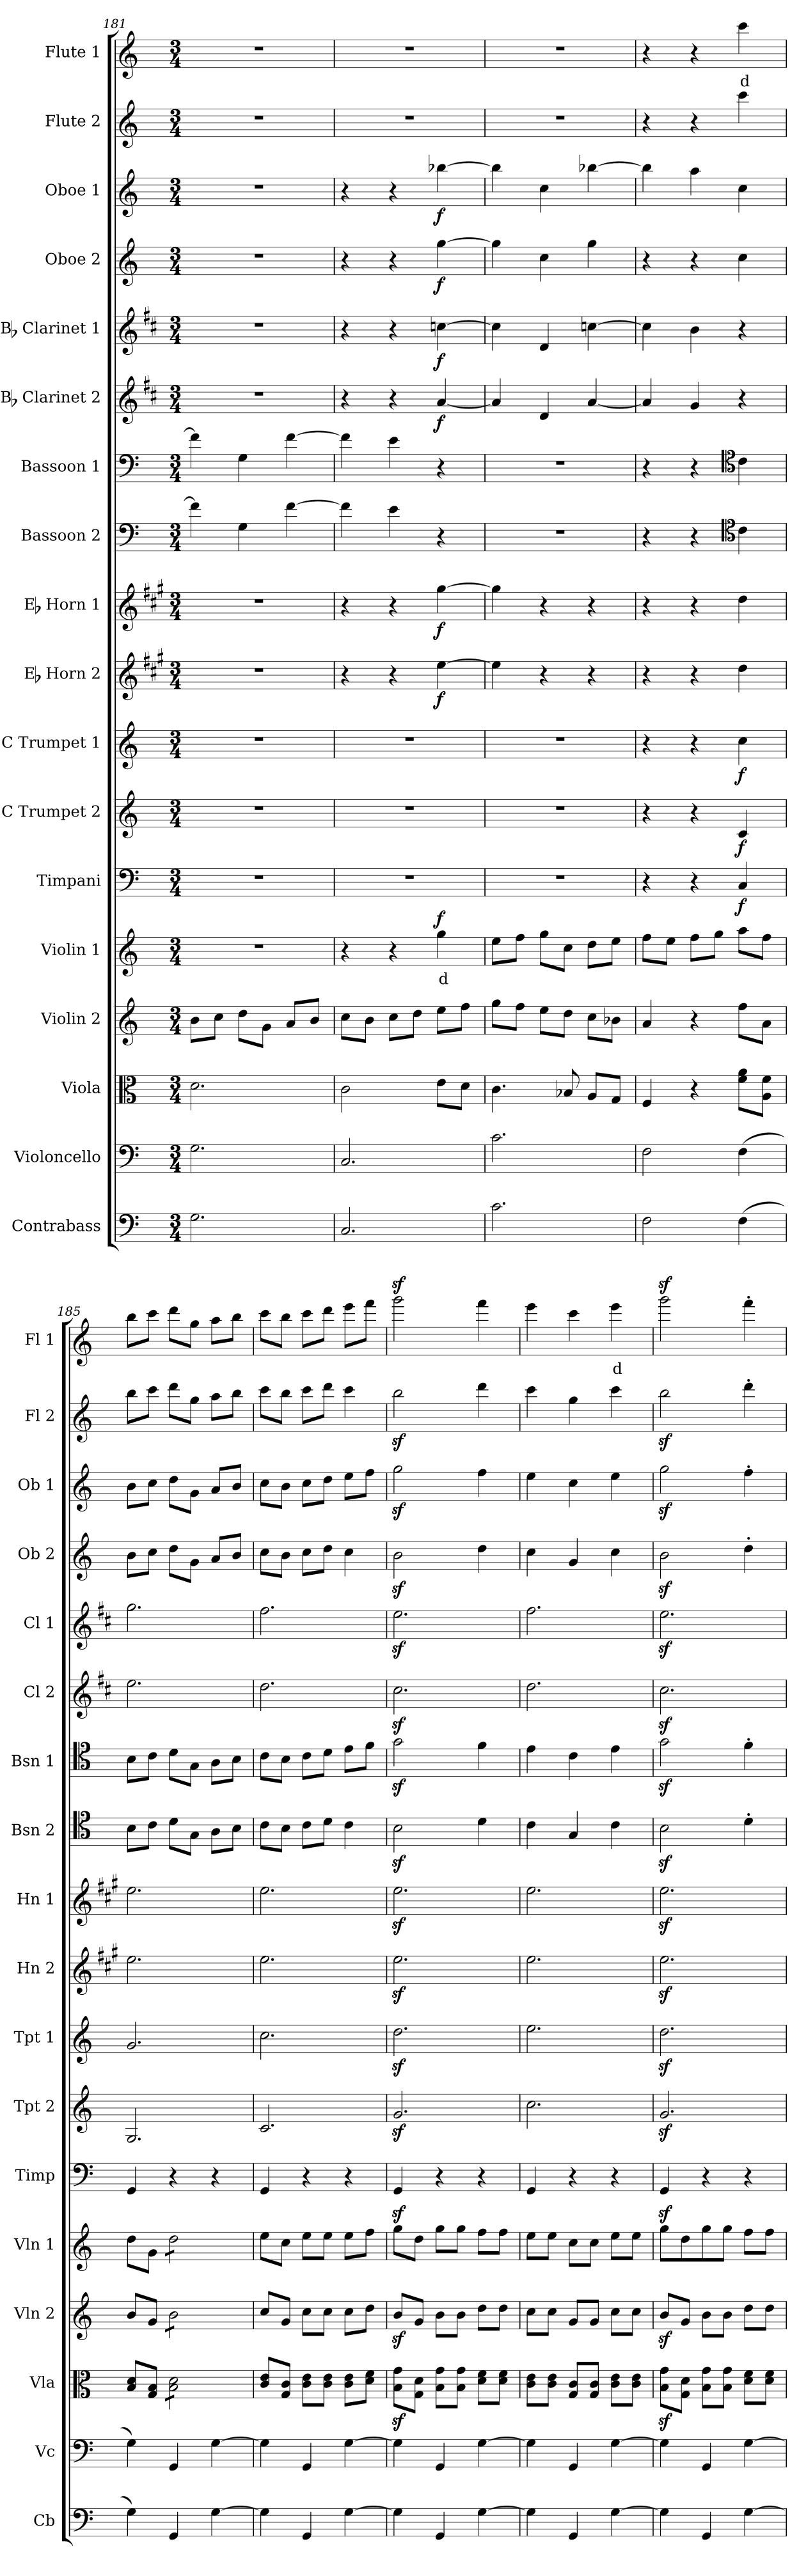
**kern	**kern	**kern	**kern	**kern	**text	**dynam	**kern	**dynam	**kern	**dynam	**kern	**dynam	**kern	**dynam	**kern	**dynam	**kern	**kern	**kern	**dynam	**kern	**dynam	**kern	**dynam	**kern	**dynam	**kern	**kern	**text
*part18	*part17	*part16	*part15	*part14	*part14	*part14	*part13	*part13	*part12	*part12	*part11	*part11	*part10	*part10	*part9	*part9	*part8	*part7	*part6	*part6	*part5	*part5	*part4	*part4	*part3	*part3	*part2	*part1	*part1
*staff18	*staff17	*staff16	*staff15	*staff14	*staff14	*staff14	*staff13	*staff13	*staff12	*staff12	*staff11	*staff11	*staff10	*staff10	*staff9	*staff9	*staff8	*staff7	*staff6	*staff6	*staff5	*staff5	*staff4	*staff4	*staff3	*staff3	*staff2	*staff1	*staff1
*I"Contrabass	*I"Violoncello	*I"Viola	*I"Violin 2	*I"Violin 1	*	*	*I"Timpani	*	*I"C Trumpet 2	*	*I"C Trumpet 1	*	*I"Eb Horn 2	*	*I"Eb Horn 1	*	*I"Bassoon 2	*I"Bassoon 1	*I"Bb Clarinet 2	*	*I"Bb Clarinet 1	*	*I"Oboe 2	*	*I"Oboe 1	*	*I"Flute 2	*I"Flute 1	*
*I'Cb	*I'Vc	*I'Vla	*I'Vln 2	*I'Vln 1	*	*	*I'Timp	*	*I'Tpt 2	*	*I'Tpt 1	*	*I'Hn 2	*	*I'Hn 1	*	*I'Bsn 2	*I'Bsn 1	*I'Cl 2	*	*I'Cl 1	*	*I'Ob 2	*	*I'Ob 1	*	*I'Fl 2	*I'Fl 1	*
!!LO:PB:g=z
*clefF4	*clefF4	*clefC3	*clefG2	*clefG2	*	*	*clefF4	*	*clefG2	*	*clefG2	*	*clefG2	*	*clefG2	*	*clefF4	*clefF4	*clefG2	*	*clefG2	*	*clefG2	*	*clefG2	*	*clefG2	*clefG2	*
*ITrd7c12	*	*	*	*	*	*	*	*	*	*	*	*	*ITrd5c9	*	*ITrd5c9	*	*	*	*ITrd1c2	*	*ITrd1c2	*	*	*	*	*	*	*	*
*k[]	*k[]	*k[]	*k[]	*k[]	*	*	*k[]	*	*k[]	*	*k[]	*	*k[]	*	*k[]	*	*k[]	*k[]	*k[]	*	*k[]	*	*k[]	*	*k[]	*	*k[]	*k[]	*
*M3/4	*M3/4	*M3/4	*M3/4	*M3/4	*	*	*M3/4	*	*M3/4	*	*M3/4	*	*M3/4	*	*M3/4	*	*M3/4	*M3/4	*M3/4	*	*M3/4	*	*M3/4	*	*M3/4	*	*M3/4	*M3/4	*
=181	=181	=181	=181	=181	=181	=181	=181	=181	=181	=181	=181	=181	=181	=181	=181	=181	=181	=181	=181	=181	=181	=181	=181	=181	=181	=181	=181	=181	=181
2.GG\	2.G\	2.d\	8b\L	2.r	.	.	2.r	.	2.r	.	2.r	.	2.r	.	2.r	.	4f\]	4f\]	2.r	.	2.r	.	2.r	.	2.r	.	2.r	2.r	.
.	.	.	8cc\J	.	.	.	.	.	.	.	.	.	.	.	.	.	.	.	.	.	.	.	.	.	.	.	.	.	.
.	.	.	8dd\L	.	.	.	.	.	.	.	.	.	.	.	.	.	4G\	4G\	.	.	.	.	.	.	.	.	.	.	.
.	.	.	8g\J	.	.	.	.	.	.	.	.	.	.	.	.	.	.	.	.	.	.	.	.	.	.	.	.	.	.
.	.	.	8a/L	.	.	.	.	.	.	.	.	.	.	.	.	.	[4f\	[4f\	.	.	.	.	.	.	.	.	.	.	.
.	.	.	8b/J	.	.	.	.	.	.	.	.	.	.	.	.	.	.	.	.	.	.	.	.	.	.	.	.	.	.
=182	=182	=182	=182	=182	=182	=182	=182	=182	=182	=182	=182	=182	=182	=182	=182	=182	=182	=182	=182	=182	=182	=182	=182	=182	=182	=182	=182	=182	=182
2.CC/	2.C/	2c\	8cc\L	4r	.	.	2.r	.	2.r	.	2.r	.	4r	.	4r	.	4f\]	4f\]	4r	.	4r	.	4r	.	4r	.	2.r	2.r	.
.	.	.	8b\J	.	.	.	.	.	.	.	.	.	.	.	.	.	.	.	.	.	.	.	.	.	.	.	.	.	.
.	.	.	8cc\L	4r	.	.	.	.	.	.	.	.	4r	.	4r	.	4e\	4e\	4r	.	4r	.	4r	.	4r	.	.	.	.
.	.	.	8dd\J	.	.	.	.	.	.	.	.	.	.	.	.	.	.	.	.	.	.	.	.	.	.	.	.	.	.
!	!	!	!	!	!LO:LY:b:color=#FF0000	!LO:DY:b	!	!	!	!	!	!	!	!LO:DY:b	!	!LO:DY:b	!	!	!	!LO:DY:b	!	!LO:DY:b	!	!LO:DY:b	!	!LO:DY:b	!	!	!
.	.	8e\L	8ee\L	4gg\	d	f	.	.	.	.	.	.	[4g\	f	[4b\	f	4r	4r	[4g/	f	[4b-X\	f	[4gg\	f	[4bb-X\	f	.	.	.
.	.	8d\J	8ff\J	.	.	.	.	.	.	.	.	.	.	.	.	.	.	.	.	.	.	.	.	.	.	.	.	.	.
=183	=183	=183	=183	=183	=183	=183	=183	=183	=183	=183	=183	=183	=183	=183	=183	=183	=183	=183	=183	=183	=183	=183	=183	=183	=183	=183	=183	=183	=183
2.C\	2.c\	4.c\	8gg\L	8ee\L	.	.	2.r	.	2.r	.	2.r	.	4g\]	.	4b\]	.	2.r	2.r	4g/]	.	4b-\]	.	4gg\]	.	4bb-\]	.	2.r	2.r	.
.	.	.	8ff\J	8ff\J	.	.	.	.	.	.	.	.	.	.	.	.	.	.	.	.	.	.	.	.	.	.	.	.	.
.	.	.	8ee\L	8gg\L	.	.	.	.	.	.	.	.	4r	.	4r	.	.	.	4c/	.	4c/	.	4cc\	.	4cc\	.	.	.	.
.	.	8B-X/	8dd\J	8cc\J	.	.	.	.	.	.	.	.	.	.	.	.	.	.	.	.	.	.	.	.	.	.	.	.	.
.	.	8A/L	8cc\L	8dd\L	.	.	.	.	.	.	.	.	4r	.	4r	.	.	.	[4g/	.	[4b-X\	.	4gg\	.	[4bb-X\	.	.	.	.
.	.	8G/J	8b-X\J	8ee\J	.	.	.	.	.	.	.	.	.	.	.	.	.	.	.	.	.	.	.	.	.	.	.	.	.
=184	=184	=184	=184	=184	=184	=184	=184	=184	=184	=184	=184	=184	=184	=184	=184	=184	=184	=184	=184	=184	=184	=184	=184	=184	=184	=184	=184	=184	=184
2FF\	2F\	4F/	4a/	8ff\L	.	.	4r	.	4r	.	4r	.	4r	.	4r	.	4r	4r	4g/]	.	4b-\]	.	4r	.	4bb-\]	.	4r	4r	.
.	.	.	.	8ee\J	.	.	.	.	.	.	.	.	.	.	.	.	.	.	.	.	.	.	.	.	.	.	.	.	.
.	.	4r	4r	8ff\L	.	.	4r	.	4r	.	4r	.	4r	.	4r	.	4r	4r	4f/	.	4a\	.	4r	.	4aa\	.	4r	4r	.
.	.	.	.	8gg\J	.	.	.	.	.	.	.	.	.	.	.	.	.	.	.	.	.	.	.	.	.	.	.	.	.
*	*	*	*	*	*	*	*	*	*	*	*	*	*	*	*	*	*clefC4	*clefC4	*	*	*	*	*	*	*	*	*	*	*
!	!	!	!	!	!	!	!	!LO:DY:b	!	!LO:DY:b	!	!LO:DY:b	!	!	!	!	!	!	!	!	!	!	!	!	!	!	!	!	!LO:LY:b:color=#FF0000
(4FF\	(4F\	8f\ 8a\L	8ff\L	8aa\L	.	.	4C/	f	4c/	f	4cc\	f	4f\	.	4f\	.	4c\	4c\	4r	.	4r	.	4cc\	.	4cc\	.	4ccc\	4ccc\	d
.	.	8A\ 8f\J	8a\J	8ff\J	.	.	.	.	.	.	.	.	.	.	.	.	.	.	.	.	.	.	.	.	.	.	.	.	.
=185	=185	=185	=185	=185	=185	=185	=185	=185	=185	=185	=185	=185	=185	=185	=185	=185	=185	=185	=185	=185	=185	=185	=185	=185	=185	=185	=185	=185	=185
4GG\)	4G\)	8B/ 8d/L	8b/L	8dd\L	.	.	4GG/	.	2.G/	.	2.g/	.	2.g\	.	2.g\	.	8B\L	8B\L	2.dd\	.	2.ff\	.	8b\L	.	8b\L	.	8bb\L	8bb\L	.
.	.	8G/ 8B/J	8g/J	8g\J	.	.	.	.	.	.	.	.	.	.	.	.	8c\J	8c\J	.	.	.	.	8cc\J	.	8cc\J	.	8ccc\J	8ccc\J	.
*	*	*tremolo	*	*	*	*	*	*	*	*	*	*	*	*	*	*	*	*	*	*	*	*	*	*	*	*	*	*	*
*	*	*	*tremolo	*	*	*	*	*	*	*	*	*	*	*	*	*	*	*	*	*	*	*	*	*	*	*	*	*	*
*	*	*	*	*tremolo	*	*	*	*	*	*	*	*	*	*	*	*	*	*	*	*	*	*	*	*	*	*	*	*	*
4GGG/	4GG/	8B\ 8d\L	8b\L	8dd\L	.	.	4r	.	.	.	.	.	.	.	.	.	8d\L	8d\L	.	.	.	.	8dd\L	.	8dd\L	.	8ddd\L	8ddd\L	.
.	.	8B\ 8d\	8b\	8dd\	.	.	.	.	.	.	.	.	.	.	.	.	8G\J	8G\J	.	.	.	.	8g\J	.	8g\J	.	8gg\J	8gg\J	.
[4GG\	[4G\	8B\ 8d\	8b\	8dd\	.	.	4r	.	.	.	.	.	.	.	.	.	8A\L	8A\L	.	.	.	.	8a/L	.	8a/L	.	8aa\L	8aa\L	.
.	.	8B\ 8d\J	8b\J	8dd\J	.	.	.	.	.	.	.	.	.	.	.	.	8B\J	8B\J	.	.	.	.	8b/J	.	8b/J	.	8bb\J	8bb\J	.
*	*	*	*	*Xtremolo	*	*	*	*	*	*	*	*	*	*	*	*	*	*	*	*	*	*	*	*	*	*	*	*	*
*	*	*	*Xtremolo	*	*	*	*	*	*	*	*	*	*	*	*	*	*	*	*	*	*	*	*	*	*	*	*	*	*
*	*	*Xtremolo	*	*	*	*	*	*	*	*	*	*	*	*	*	*	*	*	*	*	*	*	*	*	*	*	*	*	*
=186	=186	=186	=186	=186	=186	=186	=186	=186	=186	=186	=186	=186	=186	=186	=186	=186	=186	=186	=186	=186	=186	=186	=186	=186	=186	=186	=186	=186	=186
4GG\]	4G\]	8c/ 8e/L	8cc/L	8ee\L	.	.	4GG/	.	2.c/	.	2.cc\	.	2.g\	.	2.g\	.	8c\L	8c\L	2.cc\	.	2.ee\	.	8cc\L	.	8cc\L	.	8ccc\L	8ccc\L	.
.	.	8G/ 8c/J	8g/J	8cc\J	.	.	.	.	.	.	.	.	.	.	.	.	8B\J	8B\J	.	.	.	.	8b\J	.	8b\J	.	8bb\J	8bb\J	.
4GGG/	4GG/	8c\ 8e\L	8cc\L	8ee\L	.	.	4r	.	.	.	.	.	.	.	.	.	8c\L	8c\L	.	.	.	.	8cc\L	.	8cc\L	.	8ccc\L	8ccc\L	.
.	.	8c\ 8e\J	8cc\J	8ee\J	.	.	.	.	.	.	.	.	.	.	.	.	8d\J	8d\J	.	.	.	.	8dd\J	.	8dd\J	.	8ddd\J	8ddd\J	.
[4GG\	[4G\	8c\ 8e\L	8cc\L	8ee\L	.	.	4r	.	.	.	.	.	.	.	.	.	4c\	8e\L	.	.	.	.	4cc\	.	8ee\L	.	4ccc\	8eee\L	.
.	.	8d\ 8f\J	8dd\J	8ff\J	.	.	.	.	.	.	.	.	.	.	.	.	.	8f\J	.	.	.	.	.	.	8ff\J	.	.	8fff\J	.
=187	=187	=187	=187	=187	=187	=187	=187	=187	=187	=187	=187	=187	=187	=187	=187	=187	=187	=187	=187	=187	=187	=187	=187	=187	=187	=187	=187	=187	=187
4GG\]	4G\]	8B\z< 8g\z<L	8bz</L	8ggz<\L	.	.	4GG/	.	2.gz</	.	2.ddz<\	.	2.gz<\	.	2.gz<\	.	2Bz<\	2gz<\	2.bz<\	.	2.ddz<\	.	2bz<\	.	2ggz<\	.	2bbz<\	2gggz<\	.
.	.	8G\ 8d\J	8g/J	8dd\J	.	.	.	.	.	.	.	.	.	.	.	.	.	.	.	.	.	.	.	.	.	.	.	.	.
4GGG/	4GG/	8B\ 8g\L	8b\L	8gg\L	.	.	4r	.	.	.	.	.	.	.	.	.	.	.	.	.	.	.	.	.	.	.	.	.	.
.	.	8B\ 8g\J	8b\J	8gg\J	.	.	.	.	.	.	.	.	.	.	.	.	.	.	.	.	.	.	.	.	.	.	.	.	.
[4GG\	[4G\	8d\ 8f\L	8dd\L	8ff\L	.	.	4r	.	.	.	.	.	.	.	.	.	4d\	4f\	.	.	.	.	4dd\	.	4ff\	.	4ddd\	4fff\	.
.	.	8d\ 8f\J	8dd\J	8ff\J	.	.	.	.	.	.	.	.	.	.	.	.	.	.	.	.	.	.	.	.	.	.	.	.	.
=188	=188	=188	=188	=188	=188	=188	=188	=188	=188	=188	=188	=188	=188	=188	=188	=188	=188	=188	=188	=188	=188	=188	=188	=188	=188	=188	=188	=188	=188
4GG\]	4G\]	8c\ 8e\L	8cc\L	8ee\L	.	.	4GG/	.	2.cc\	.	2.ee\	.	2.g\	.	2.g\	.	4c\	4e\	2.cc\	.	2.ee\	.	4cc\	.	4ee\	.	4ccc\	4eee\	.
.	.	8c\ 8e\J	8cc\J	8ee\J	.	.	.	.	.	.	.	.	.	.	.	.	.	.	.	.	.	.	.	.	.	.	.	.	.
4GGG/	4GG/	8G/ 8c/L	8g/L	8cc\L	.	.	4r	.	.	.	.	.	.	.	.	.	4G/	4c\	.	.	.	.	4g/	.	4cc\	.	4gg\	4ccc\	.
.	.	8G/ 8c/J	8g/J	8cc\J	.	.	.	.	.	.	.	.	.	.	.	.	.	.	.	.	.	.	.	.	.	.	.	.	.
!	!	!	!	!	!	!	!	!	!	!	!	!	!	!	!	!	!	!	!	!	!	!	!	!	!	!	!	!	!LO:LY:b:color=#FF0000
[4GG\	[4G\	8c\ 8e\L	8cc\L	8ee\L	.	.	4r	.	.	.	.	.	.	.	.	.	4c\	4e\	.	.	.	.	4cc\	.	4ee\	.	4ccc\	4eee\	d
.	.	8c\ 8e\J	8cc\J	8ee\J	.	.	.	.	.	.	.	.	.	.	.	.	.	.	.	.	.	.	.	.	.	.	.	.	.
!!LO:PB:g=z
=189	=189	=189	=189	=189	=189	=189	=189	=189	=189	=189	=189	=189	=189	=189	=189	=189	=189	=189	=189	=189	=189	=189	=189	=189	=189	=189	=189	=189	=189
4GG\]	4G\]	8B\z< 8g\z<L	8bz</L	8ggz<\L	.	.	4GG/	.	2.gz</	.	2.ddz<\	.	2.gz<\	.	2.gz<\	.	2Bz<\	2gz<\	2.bz<\	.	2.ddz<\	.	2bz<\	.	2ggz<\	.	2bbz<\	2gggz<\	.
.	.	8G\ 8d\J	8g/J	8dd\	.	.	.	.	.	.	.	.	.	.	.	.	.	.	.	.	.	.	.	.	.	.	.	.	.
4GGG/	4GG/	8B\ 8g\L	8b\L	8gg\	.	.	4r	.	.	.	.	.	.	.	.	.	.	.	.	.	.	.	.	.	.	.	.	.	.
.	.	8B\ 8g\J	8b\J	8gg\J	.	.	.	.	.	.	.	.	.	.	.	.	.	.	.	.	.	.	.	.	.	.	.	.	.
[4GG\	[4G\	8d\ 8f\L	8dd\L	8ff\L	.	.	4r	.	.	.	.	.	.	.	.	.	4d'\	4f'\	.	.	.	.	4dd'\	.	4ff'\	.	4ddd'\	4fff'\	.
.	.	8d\ 8f\J	8dd\J	8ff\J	.	.	.	.	.	.	.	.	.	.	.	.	.	.	.	.	.	.	.	.	.	.	.	.	.
=	=	=	=	=	=	=	=	=	=	=	=	=	=	=	=	=	=	=	=	=	=	=	=	=	=	=	=	=	=
*-	*-	*-	*-	*-	*-	*-	*-	*-	*-	*-	*-	*-	*-	*-	*-	*-	*-	*-	*-	*-	*-	*-	*-	*-	*-	*-	*-	*-	*-
